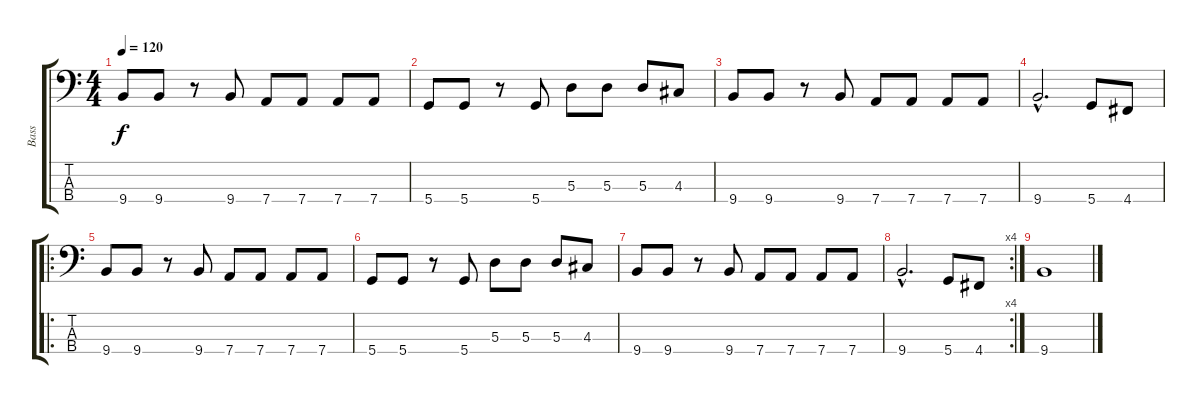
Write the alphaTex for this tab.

\track ("Bass" "Bass") {instrument fretlessbass}
\staff {score tabs}
\tuning (G2 D2 A1 D1) {hide}
\ts (4 4)
\tempo 120
\clef f4
\ks c
9.4.8{dy f instrument electricbasspick} 9.4.8 r.8 9.4.8 7.4.8 7.4.8 7.4.8 7.4.8 |
5.4.8 5.4.8 r.8 5.4.8 5.3.8 5.3.8 5.3.8 4.3.8 |
9.4.8 9.4.8 r.8 9.4.8 7.4.8 7.4.8 7.4.8 7.4.8 |
9.4{hac}.2{d} 5.4.8 4.4.8 |
\ro
9.4.8{instrument electricbasspick} 9.4.8 r.8 9.4.8 7.4.8 7.4.8 7.4.8 7.4.8 |
5.4.8 5.4.8 r.8 5.4.8 5.3.8 5.3.8 5.3.8 4.3.8 |
9.4.8 9.4.8 r.8 9.4.8 7.4.8 7.4.8 7.4.8 7.4.8 |
\rc 4
9.4{hac}.2{d} 5.4.8 4.4.8 |
9.4.1
